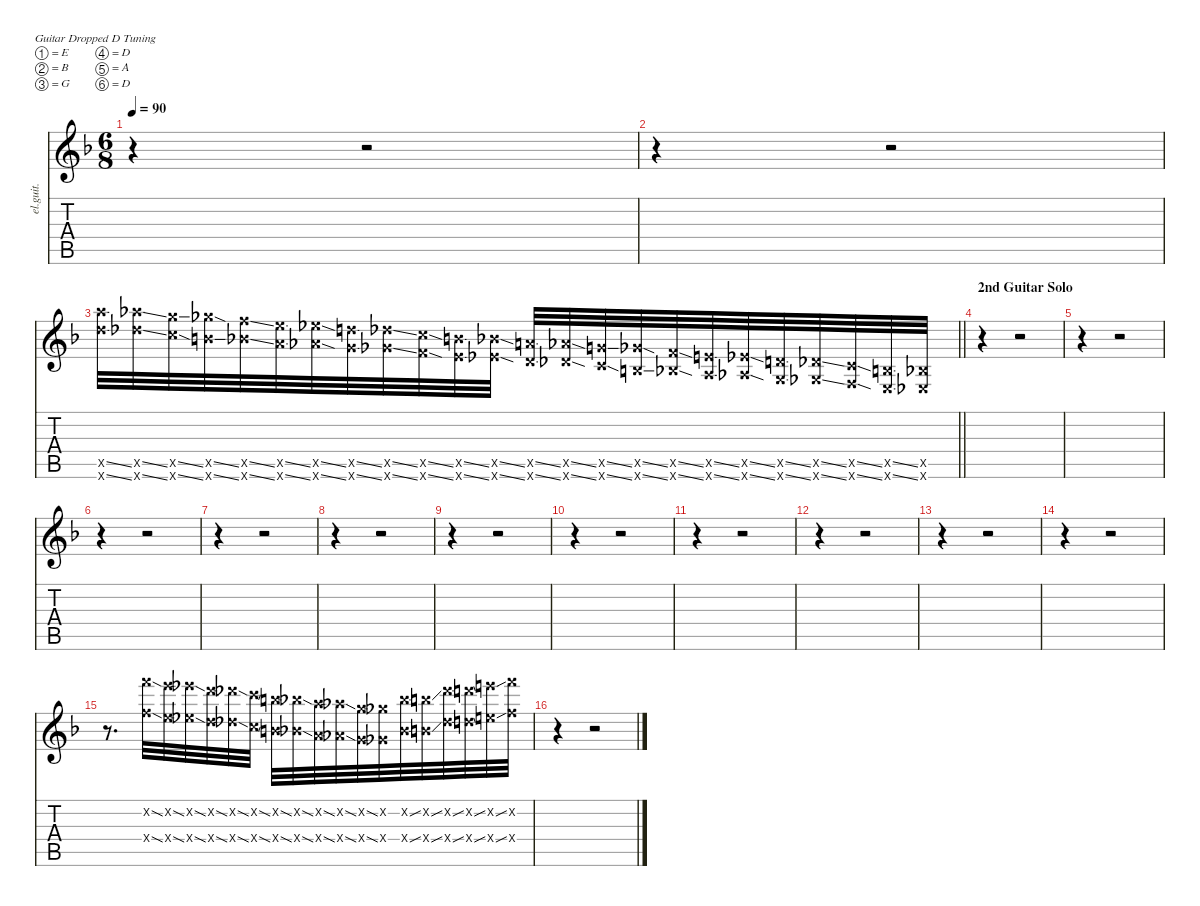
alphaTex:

\defaultSystemsLayout 4
\hideDynamics
\bracketExtendMode nobrackets
\otherSystemsTrackNameOrientation horizontal
\track ("[guitar delay and whammy effect]" "el.guit.") {instrument electricguitarclean}
\staff {score tabs}
\tuning (E4 B3 G3 D3 A2 D2)
\ts (6 8)
\tempo 90
\clef g2
\ks dminor
r.4{dy f beam Down} r.2{beam Down} |
r.4{beam Down} r.2{beam Down} |
\barLineRight lightlight
(24.5{ss x acc forcenatural} 24.6{ss x acc forcenatural}).32{instrument distortionguitar beam Down} (23.5{ss x acc b} 23.6{ss x acc b}).32{beam Down} (22.5{ss x acc forcenatural} 22.6{ss x acc forcenatural}).32{beam Down} (21.5{ss x acc b} 21.6{ss x acc forcenatural}).32{beam Down} (20.5{ss x acc forcenatural} 20.6{ss x acc b}).32{beam Down} (19.5{ss x acc forcenatural} 19.6{ss x acc forcenatural}).32{beam Down} (18.5{ss x acc b} 18.6{ss x acc b}).32{beam Down} (17.5{ss x acc forcenatural} 17.6{ss x acc forcenatural}).32{beam Down} (16.5{ss x acc b} 16.6{ss x acc b}).32{beam Down} (15.5{ss x acc forcenatural} 15.6{ss x acc forcenatural}).32{beam Down} (14.5{ss x acc forcenatural} 14.6{ss x acc forcenatural}).32{beam Down} (13.5{ss x acc b} 13.6{ss x acc b}).32{beam Down} (12.5{ss x acc forcenatural} 12.6{ss x acc forcenatural}).32{beam Up} (11.5{ss x acc b} 11.6{ss x acc b}).32{beam Up} (10.5{ss x acc forcenatural} 10.6{ss x acc forcenatural}).32{beam Up} (9.5{ss x acc b} 9.6{ss x acc forcenatural}).32{beam Up} (8.5{ss x acc forcenatural} 8.6{ss x acc b}).32{beam Up} (7.5{ss x acc forcenatural} 7.6{ss x acc forcenatural}).32{beam Up} (6.5{ss x acc b} 6.6{ss x acc b}).32{beam Up} (5.5{ss x acc forcenatural} 5.6{ss x acc forcenatural}).32{beam Up} (4.5{ss x acc b} 4.6{ss x acc b}).32{beam Up} (3.5{ss x acc forcenatural} 3.6{ss x acc forcenatural}).32{beam Up} (2.5{ss x acc forcenatural} 2.6{ss x acc forcenatural}).32{beam Up} (1.5{x acc b} 1.6{x acc b}).32{beam Up} |
\section ("" "2nd Guitar Solo")
r.4{beam Down} r.2{beam Down} |
r.4{beam Down} r.2{beam Down} |
r.4{beam Down} r.2{beam Down} |
r.4{beam Down} r.2{beam Down} |
r.4{beam Down} r.2{beam Down} |
r.4{beam Down} r.2{beam Down} |
r.4{beam Down} r.2{beam Down} |
r.4{beam Down} r.2{beam Down} |
r.4{beam Down} r.2{beam Down} |
r.4{beam Down} r.2{beam Down} |
r.4{beam Down} r.2{beam Down} |
r.8{d beam Down} (18.2{ss x acc forcenatural} 15.4{ss x acc forcenatural}).32{beam Down} (17.2{ss x acc forcenatural} 14.4{ss x acc forcenatural}).32{beam Down} (16.2{ss x acc b} 13.4{ss x acc b}).32{beam Down} (15.2{ss x acc forcenatural} 12.4{ss x acc forcenatural}).32{beam Down} (14.2{ss x acc b} 11.4{ss x acc b}).32{beam Down} (13.2{ss x acc forcenatural} 10.4{ss x acc forcenatural}).32{beam Down} (12.2{ss x acc forcenatural} 9.4{ss x acc forcenatural}).32{beam Down} (11.2{ss x acc b} 8.4{ss x acc b}).32{beam Down} (10.2{ss x acc forcenatural} 7.4{ss x acc forcenatural}).32{beam Down} (9.2{ss x acc b} 6.4{ss x acc b}).32{beam Down} (8.2{ss x acc forcenatural} 5.4{ss x acc forcenatural}).32{beam Down} (7.2{x acc b} 4.4{x acc b}).32{beam Down} (11.2{ss x acc b} 8.4{ss x acc b}).32{beam Down} (12.2{ss x acc forcenatural} 9.4{ss x acc forcenatural}).32{beam Down} (14.2{ss x acc b} 11.4{ss x acc b}).32{beam Down} (15.2{ss x acc forcenatural} 12.4{ss x acc forcenatural}).32{beam Down} (17.2{ss x acc forcenatural} 14.4{ss x acc forcenatural}).32{beam Down} (18.2{x acc forcenatural} 15.4{x acc forcenatural}).32{beam Down} |
r.4{beam Down} r.2{beam Down}
